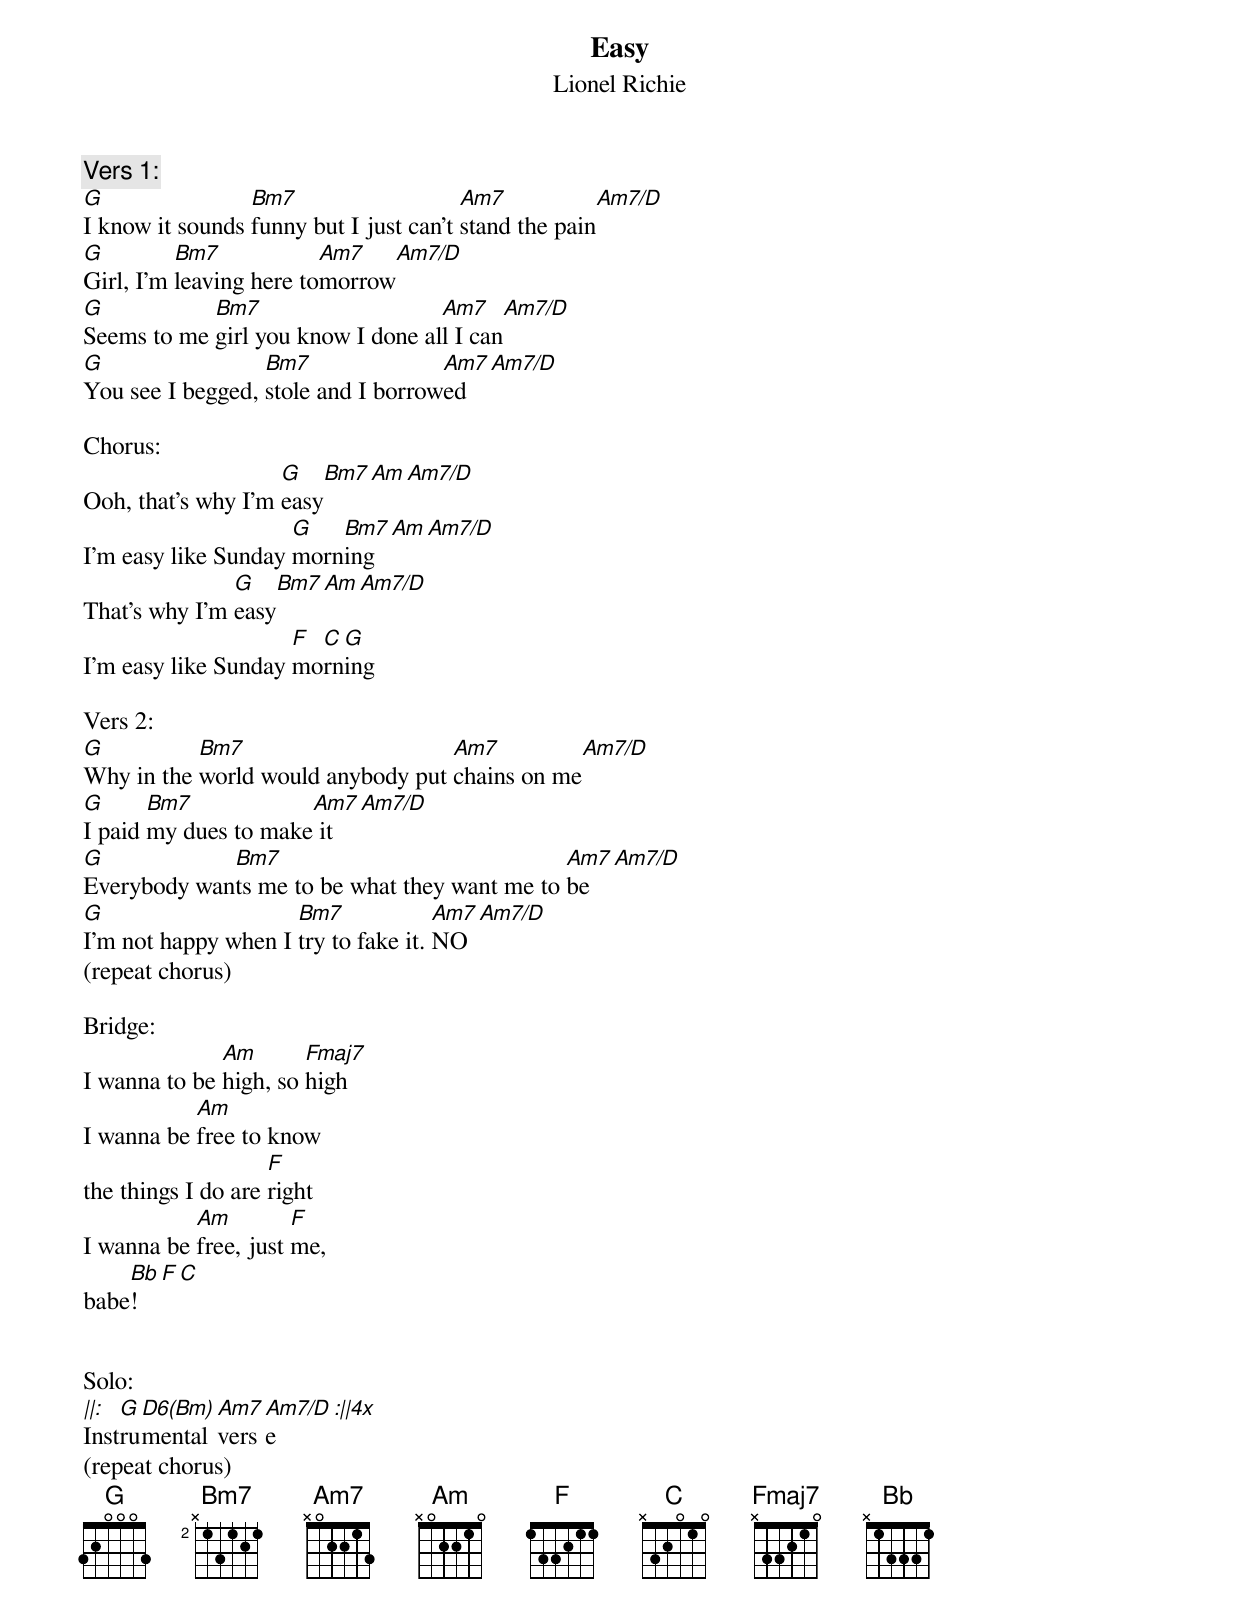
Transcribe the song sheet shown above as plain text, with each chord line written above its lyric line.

Easy
Lionel Richie

Vers 1:
G                Bm7                    Am7           Am7/D
I know it sounds funny but I just can’t stand the pain
G         Bm7            Am7     Am7/D
Girl, I’m leaving here tomorrow
G           Bm7                    Am7       Am7/D
Seems to me girl you know I done all I can
G                 Bm7               Am7    Am7/D
You see I begged, stole and I borrowed

Chorus:
                    G   Bm7 Am Am7/D
Ooh, that’s why I’m easy
                     G   Bm7 Am Am7/D
I’m easy like Sunday morning
               G   Bm7 Am Am7/D
That’s why I’m easy
                     F C G
I’m easy like Sunday morning

Vers 2:
G          Bm7                     Am7         Am7/D
Why in the world would anybody put chains on me
G      Bm7            Am7     Am7/D
I paid my dues to make it
G            Bm7                              Am7         Am7/D
Everybody wants me to be what they want me to be
G                    Bm7             Am7         Am7/D
I’m not happy when I try to fake it. NO
(repeat chorus)

Bridge:
              Am       Fmaj7
I wanna to be high, so high
           Am
I wanna be free to know
                    F
the things I do are right
           Am         F
I wanna be free, just me,
    Bb F C
babe!


Solo:
||: G D6(Bm) Am7 Am7/D :||4x
Instrumental verse
(repeat chorus)
